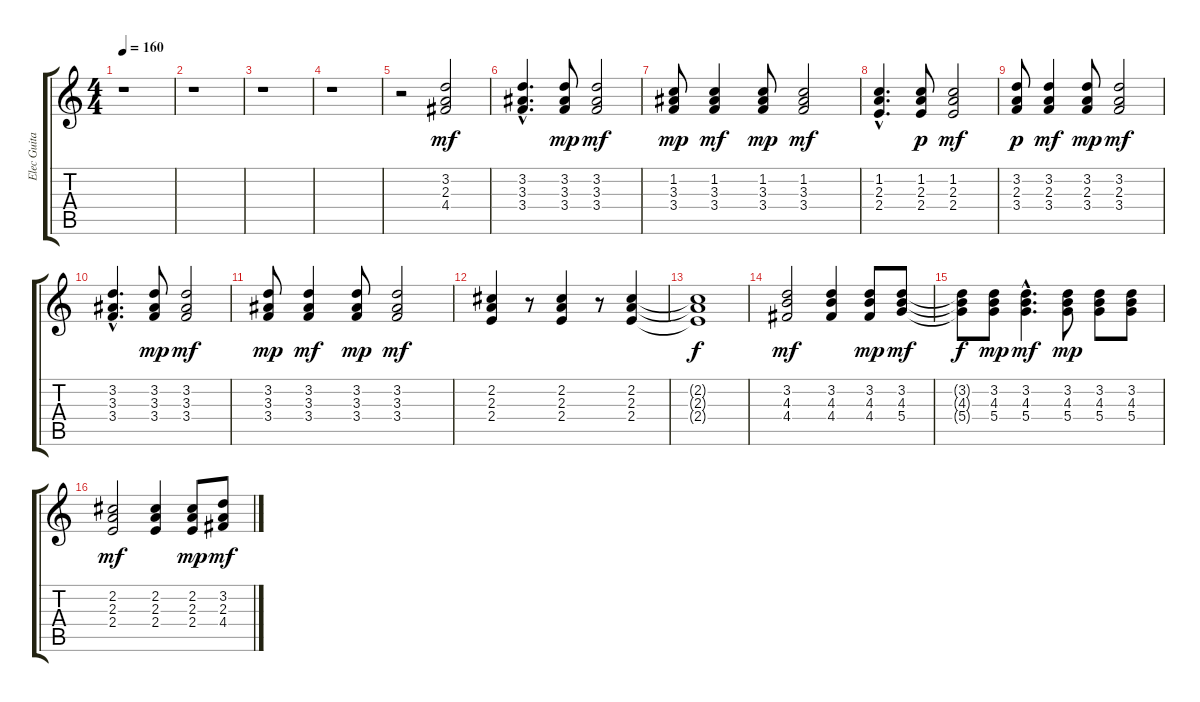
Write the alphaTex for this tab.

\track ("Elec Guitar" "Elec Guita") {instrument distortionguitar}
\staff {score tabs}
\tuning (E4 B3 G3 D3 A2 E2) {hide}
\ts (4 4)
\tempo 160
\clef g2
\ks c
r.1{dy f} |
r.1 |
r.1 |
r.1 |
r.2 (3.2 2.3 4.4).2{dy mf} |
(3.2{hac} 3.3{hac} 3.4{hac}).4{d} (3.2 3.3 3.4).8{dy mp} (3.2 3.3 3.4).2{dy mf} |
(1.2 3.3 3.4).8{dy mp} (1.2 3.3 3.4).4{dy mf} (1.2 3.3 3.4).8{dy mp} (1.2 3.3 3.4).2{dy mf} |
(1.2{hac} 2.3{hac} 2.4{hac}).4{d} (1.2 2.3 2.4).8{dy p} (1.2 2.3 2.4).2{dy mf} |
(3.2 2.3 3.4).8{dy p} (3.2 2.3 3.4).4{dy mf} (3.2 2.3 3.4).8{dy mp} (3.2 2.3 3.4).2{dy mf} |
(3.2{hac} 3.3{hac} 3.4{hac}).4{d} (3.2 3.3 3.4).8{dy mp} (3.2 3.3 3.4).2{dy mf} |
(3.2 3.3 3.4).8{dy mp} (3.2 3.3 3.4).4{dy mf} (3.2 3.3 3.4).8{dy mp} (3.2 3.3 3.4).2{dy mf} |
(2.2 2.3 2.4).4 r.8 (2.2 2.3 2.4).4 r.8 (2.2 2.3 2.4).4 |
(2.2{t} 2.3{t} 2.4{t}).1{dy f} |
(3.2 4.3 4.4).2{dy mf} (3.2 4.3 4.4).4 (3.2 4.3 4.4).8{dy mp} (3.2 4.3 5.4).8{dy mf} |
(3.2{t} 4.3{t} 5.4{t}).8{dy f} (3.2 4.3 5.4).8{dy mp} (3.2{hac} 4.3{hac} 5.4{hac}).4{d dy mf} (3.2 4.3 5.4).8{dy mp} (3.2 4.3 5.4).8 (3.2 4.3 5.4).8 |
(2.2 2.3 2.4).2{dy mf} (2.2 2.3 2.4).4 (2.2 2.3 2.4).8{dy mp} (3.2 2.3 4.4).8{dy mf}
